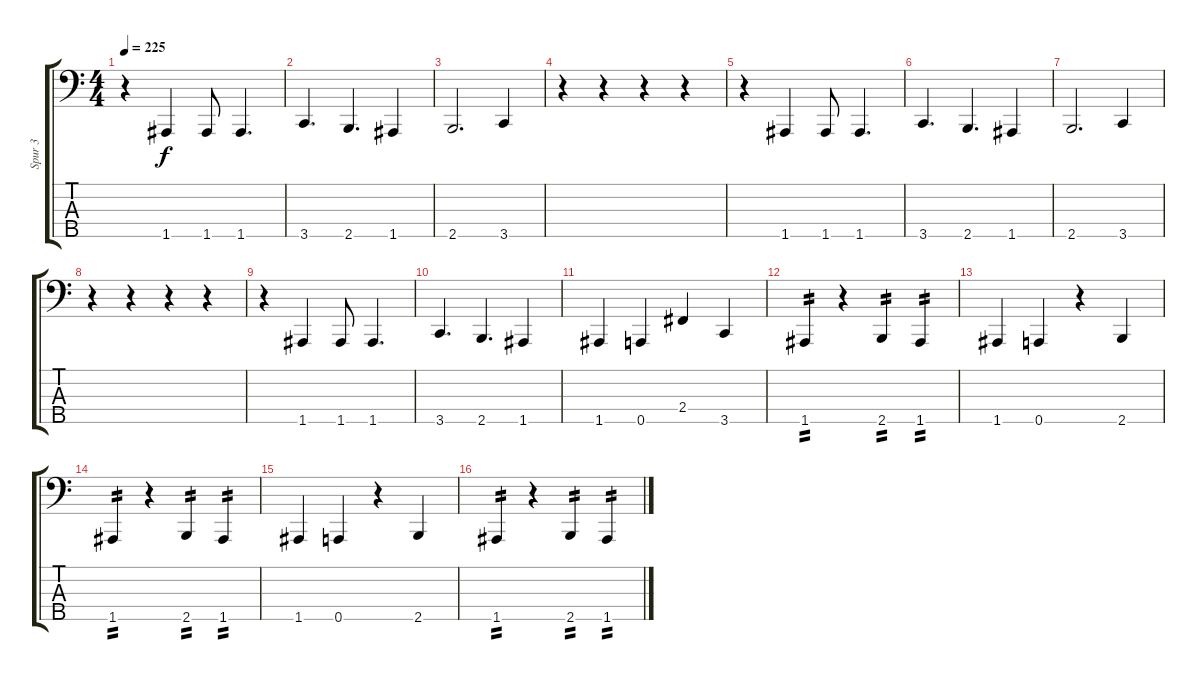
\track ("Spur 3" "Spur 3") {instrument electricbasspick}
\staff {score tabs}
\tuning (G2 D2 A1 E1 A0) {hide}
\ts (4 4)
\tempo 225
\clef f4
\ks c
r.4{dy f} 1.5.4 1.5.8 1.5.4{d} |
3.5.4{d} 2.5.4{d} 1.5.4 |
2.5.2{d} 3.5.4 |
r.4 r.4 r.4 r.4 |
r.4 1.5.4 1.5.8 1.5.4{d} |
3.5.4{d} 2.5.4{d} 1.5.4 |
2.5.2{d} 3.5.4 |
r.4 r.4 r.4 r.4 |
r.4 1.5.4 1.5.8 1.5.4{d} |
3.5.4{d} 2.5.4{d} 1.5.4 |
1.5.4 0.5.4 2.4.4 3.5.4 |
1.5.4{tp 2} r.4 2.5.4{tp 2} 1.5.4{tp 2} |
1.5.4 0.5.4 r.4 2.5.4 |
1.5.4{tp 2} r.4 2.5.4{tp 2} 1.5.4{tp 2} |
1.5.4 0.5.4 r.4 2.5.4 |
1.5.4{tp 2} r.4 2.5.4{tp 2} 1.5.4{tp 2}
